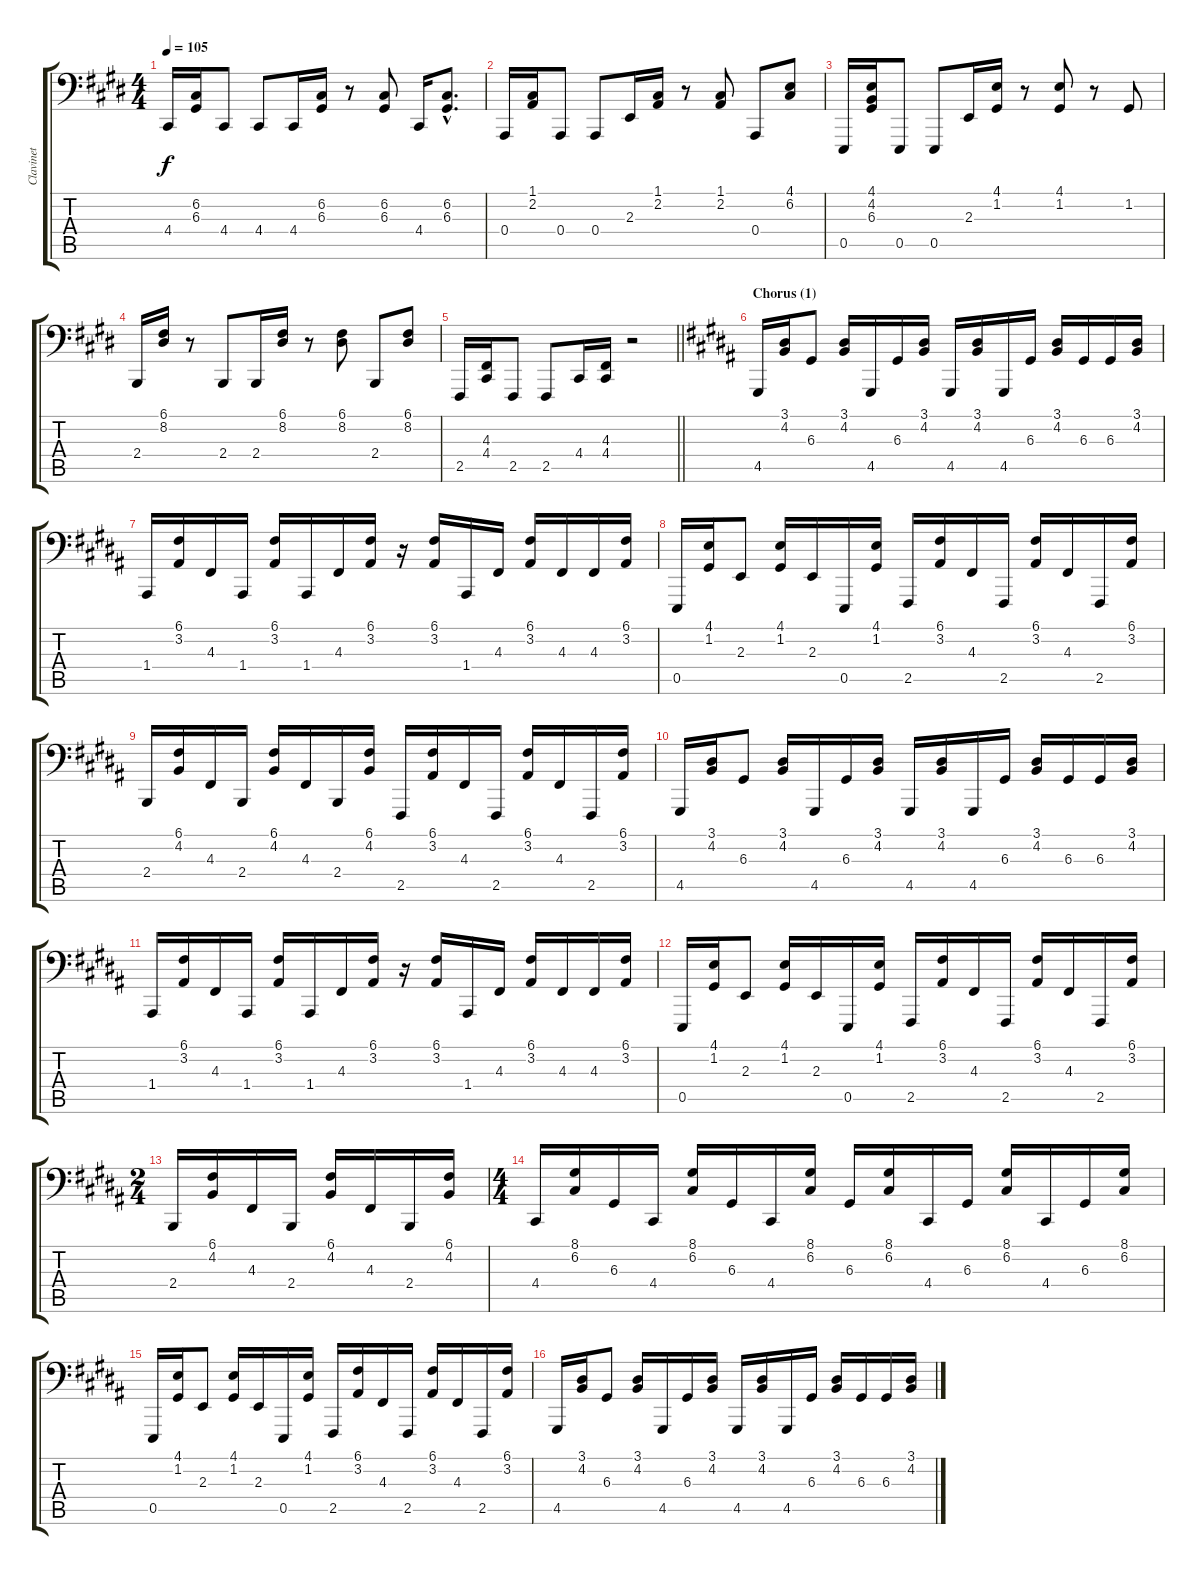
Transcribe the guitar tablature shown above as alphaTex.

\track ("Clavinet" "Clavinet") {instrument clavinet}
\staff {score tabs}
\tuning (C3 G2 D2 A1 E1 B0) {hide}
\ts (4 4)
\tempo 105
\clef f4
\ks e
4.4.16{dy f} (6.2 6.3).16 4.4.8 4.4.8 4.4.16 (6.2 6.3).16 r.8 (6.2 6.3).8 4.4.16 (6.2{hac} 6.3{hac}).8{d} |
0.4.16 (1.1 2.2).16 0.4.8 0.4.8 2.3.16 (1.1 2.2).16 r.8 (1.1 2.2).8 0.4.8 (4.1 6.2).8 |
0.5.16 (4.1 4.2 6.3).16 0.5.8 0.5.8 2.3.16 (4.1 1.2).16 r.8 (4.1 1.2).8 r.8 1.2.8 |
2.4.16 (6.1 8.2).16 r.8 2.4.8 2.4.16 (6.1 8.2).16 r.8 (6.1 8.2).8 2.4.8 (6.1 8.2).8 |
\barLineRight lightlight
2.5.16 (4.3 4.4).16 2.5.8 2.5.8 4.4.16 (4.3 4.4).16 r.2 |
\section ("" "Chorus (1)")
\ks g#minor
4.5.16 (3.1 4.2).16 6.3.8 (3.1 4.2).16 4.5.16 6.3.16 (3.1 4.2).16 4.5.16 (3.1 4.2).16 4.5.16 6.3.16 (3.1 4.2).16 6.3.16 6.3.16 (3.1 4.2).16 |
1.4.16 (6.1 3.2).16 4.3.16 1.4.16 (6.1 3.2).16 1.4.16 4.3.16 (6.1 3.2).16 r.16 (6.1 3.2).16 1.4.16 4.3.16 (6.1 3.2).16 4.3.16 4.3.16 (6.1 3.2).16 |
0.5.16 (4.1 1.2).16 2.3.8 (4.1 1.2).16 2.3.16 0.5.16 (4.1 1.2).16 2.5.16 (6.1 3.2).16 4.3.16 2.5.16 (6.1 3.2).16 4.3.16 2.5.16 (6.1 3.2).16 |
2.4.16 (6.1 4.2).16 4.3.16 2.4.16 (6.1 4.2).16 4.3.16 2.4.16 (6.1 4.2).16 2.5.16 (6.1 3.2).16 4.3.16 2.5.16 (6.1 3.2).16 4.3.16 2.5.16 (6.1 3.2).16 |
4.5.16 (3.1 4.2).16 6.3.8 (3.1 4.2).16 4.5.16 6.3.16 (3.1 4.2).16 4.5.16 (3.1 4.2).16 4.5.16 6.3.16 (3.1 4.2).16 6.3.16 6.3.16 (3.1 4.2).16 |
1.4.16 (6.1 3.2).16 4.3.16 1.4.16 (6.1 3.2).16 1.4.16 4.3.16 (6.1 3.2).16 r.16 (6.1 3.2).16 1.4.16 4.3.16 (6.1 3.2).16 4.3.16 4.3.16 (6.1 3.2).16 |
0.5.16 (4.1 1.2).16 2.3.8 (4.1 1.2).16 2.3.16 0.5.16 (4.1 1.2).16 2.5.16 (6.1 3.2).16 4.3.16 2.5.16 (6.1 3.2).16 4.3.16 2.5.16 (6.1 3.2).16 |
\ts (2 4)
2.4.16 (6.1 4.2).16 4.3.16 2.4.16 (6.1 4.2).16 4.3.16 2.4.16 (6.1 4.2).16 |
\ts (4 4)
4.4.16 (8.1 6.2).16 6.3.16 4.4.16 (8.1 6.2).16 6.3.16 4.4.16 (8.1 6.2).16 6.3.16 (8.1 6.2).16 4.4.16 6.3.16 (8.1 6.2).16 4.4.16 6.3.16 (8.1 6.2).16 |
0.5.16 (4.1 1.2).16 2.3.8 (4.1 1.2).16 2.3.16 0.5.16 (4.1 1.2).16 2.5.16 (6.1 3.2).16 4.3.16 2.5.16 (6.1 3.2).16 4.3.16 2.5.16 (6.1 3.2).16 |
4.5.16 (3.1 4.2).16 6.3.8 (3.1 4.2).16 4.5.16 6.3.16 (3.1 4.2).16 4.5.16 (3.1 4.2).16 4.5.16 6.3.16 (3.1 4.2).16 6.3.16 6.3.16 (3.1 4.2).16
